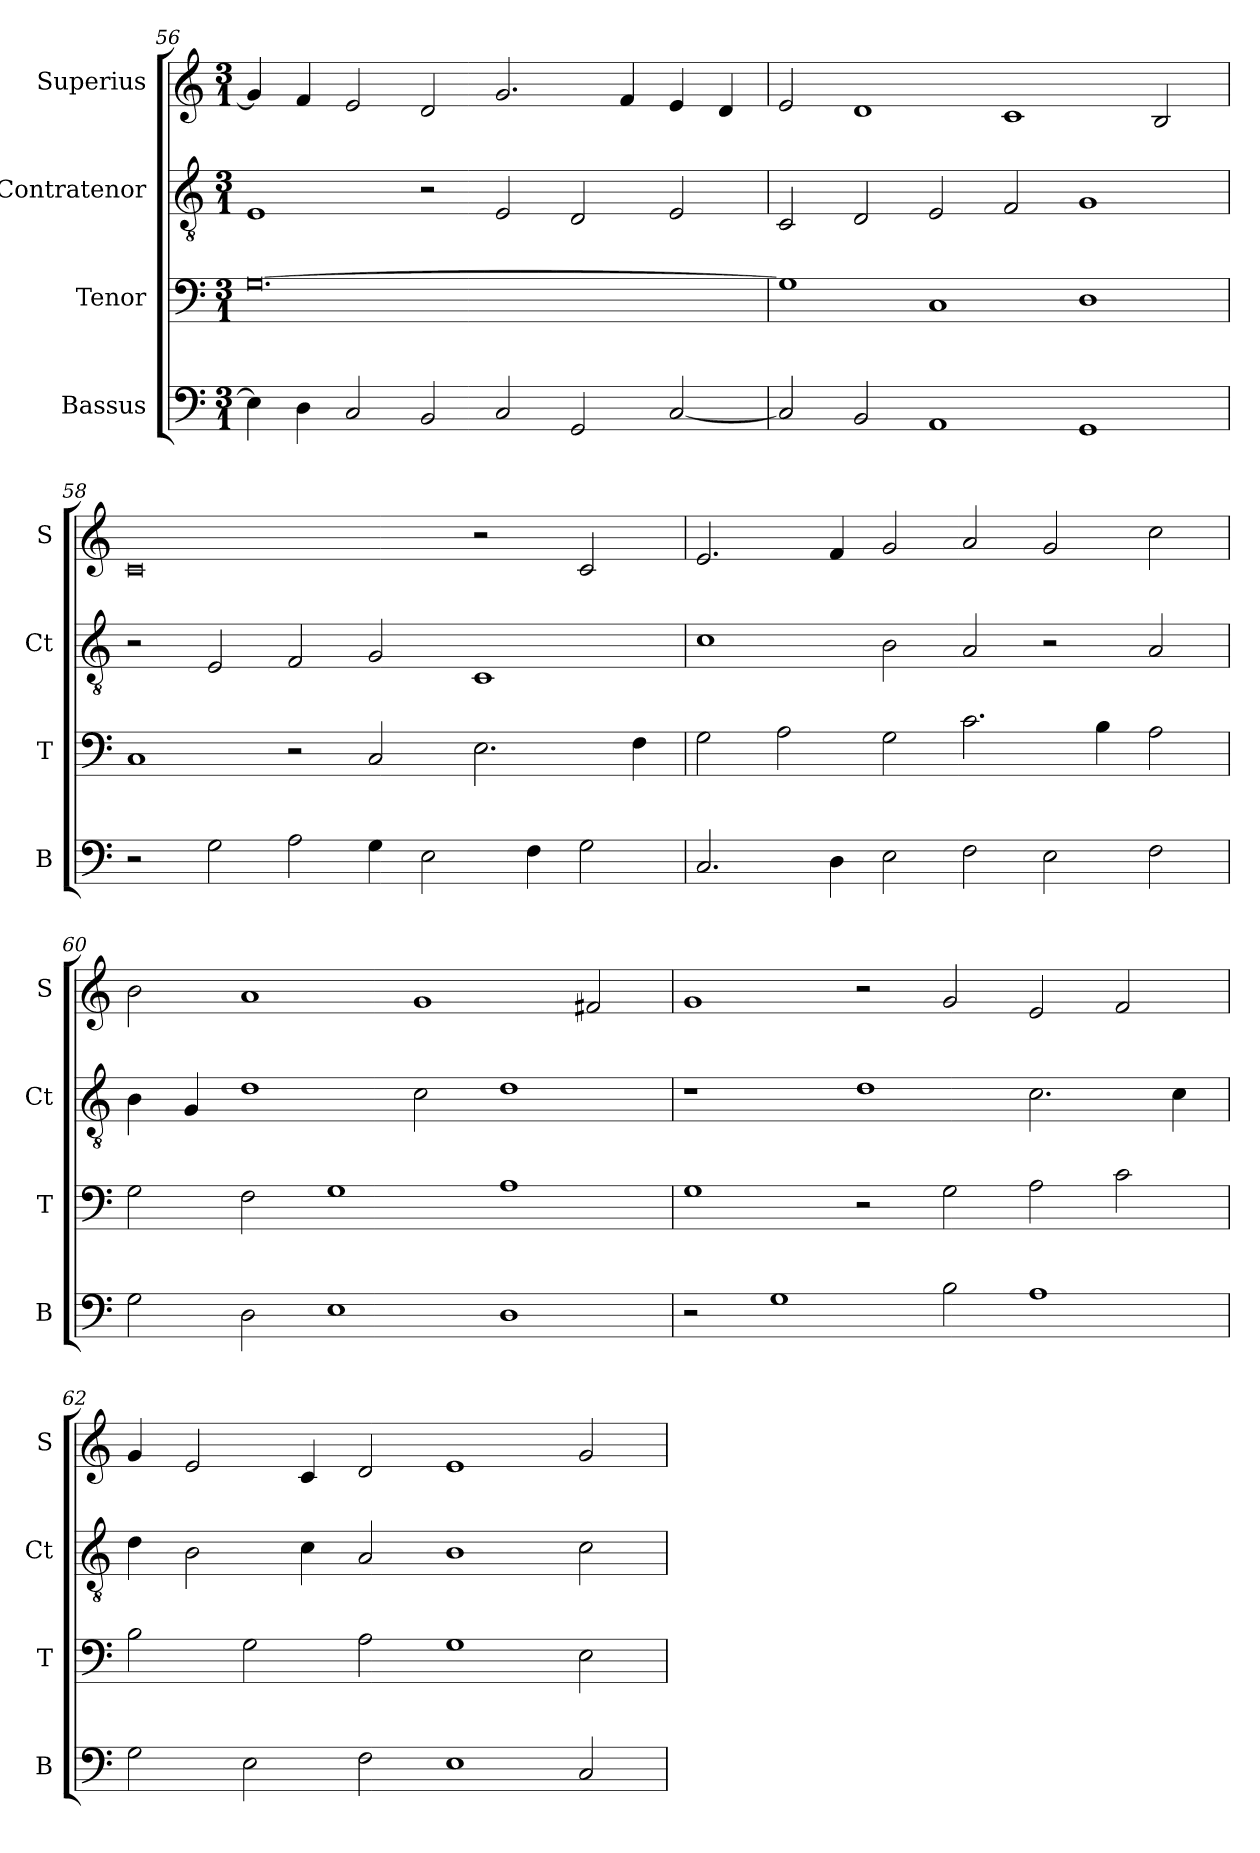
**kern	**kern	**kern	**kern
*part4	*part3	*part2	*part1
*staff4	*staff3	*staff2	*staff1
*I"Bassus	*I"Tenor	*I"Contratenor	*I"Superius
*I'B	*I'T	*I'Ct	*I'S
*clefF4	*clefF4	*clefGv2	*clefG2
*k[]	*k[]	*k[]	*k[]
*M3/1	*M3/1	*M3/1	*M3/1
=56	=56	=56	=56
4E\]	[0.G	1E	4g/]
4D\	.	.	4f/
2C/	.	.	2e/
2BB/	.	2r	2d/
2C/	.	2E/	2.g/
2GG/	.	2D/	.
.	.	.	4f/
[2C/	.	2E/	4e/
.	.	.	4d/
=57	=57	=57	=57
2C/]	1G]	2C/	2e/
2BB/	.	2D/	1d
1AA	1C	2E/	.
.	.	2F/	1c
1GG	1D	1G	.
.	.	.	2B/
=58	=58	=58	=58
2r	1C	2r	0c
2G\	.	2E/	.
2A\	2r	2F/	.
4G\	2C/	2G/	.
2E\	.	.	.
.	2.E\	1C	2r
4F\	.	.	.
2G\	.	.	2c/
.	4F\	.	.
=59	=59	=59	=59
2.C/	2G\	1c	2.e/
.	2A\	.	.
4D\	.	.	4f/
2E\	2G\	2B\	2g/
2F\	2.c\	2A/	2a/
2E\	.	2r	2g/
.	4B\	.	.
2F\	2A\	2A/	2cc\
=60	=60	=60	=60
2G\	2G\	4B\	2b\
.	.	4G/	.
2D\	2F\	1d	1a
1E	1G	.	.
.	.	2c\	1g
1D	1A	1d	.
.	.	.	2f#X/
=61	=61	=61	=61
2r	1G	1r	1g
1G	.	.	.
.	2r	1d	2r
2B\	2G\	.	2g/
1A	2A\	2.c\	2e/
.	2c\	.	2f/
.	.	4c\	.
=62	=62	=62	=62
2G\	2B\	4d\	4g/
.	.	2B\	2e/
2E\	2G\	.	.
.	.	4c\	4c/
2F\	2A\	2A/	2d/
1E	1G	1B	1e
2C/	2E\	2c\	2g/
=	=	=	=
*-	*-	*-	*-
